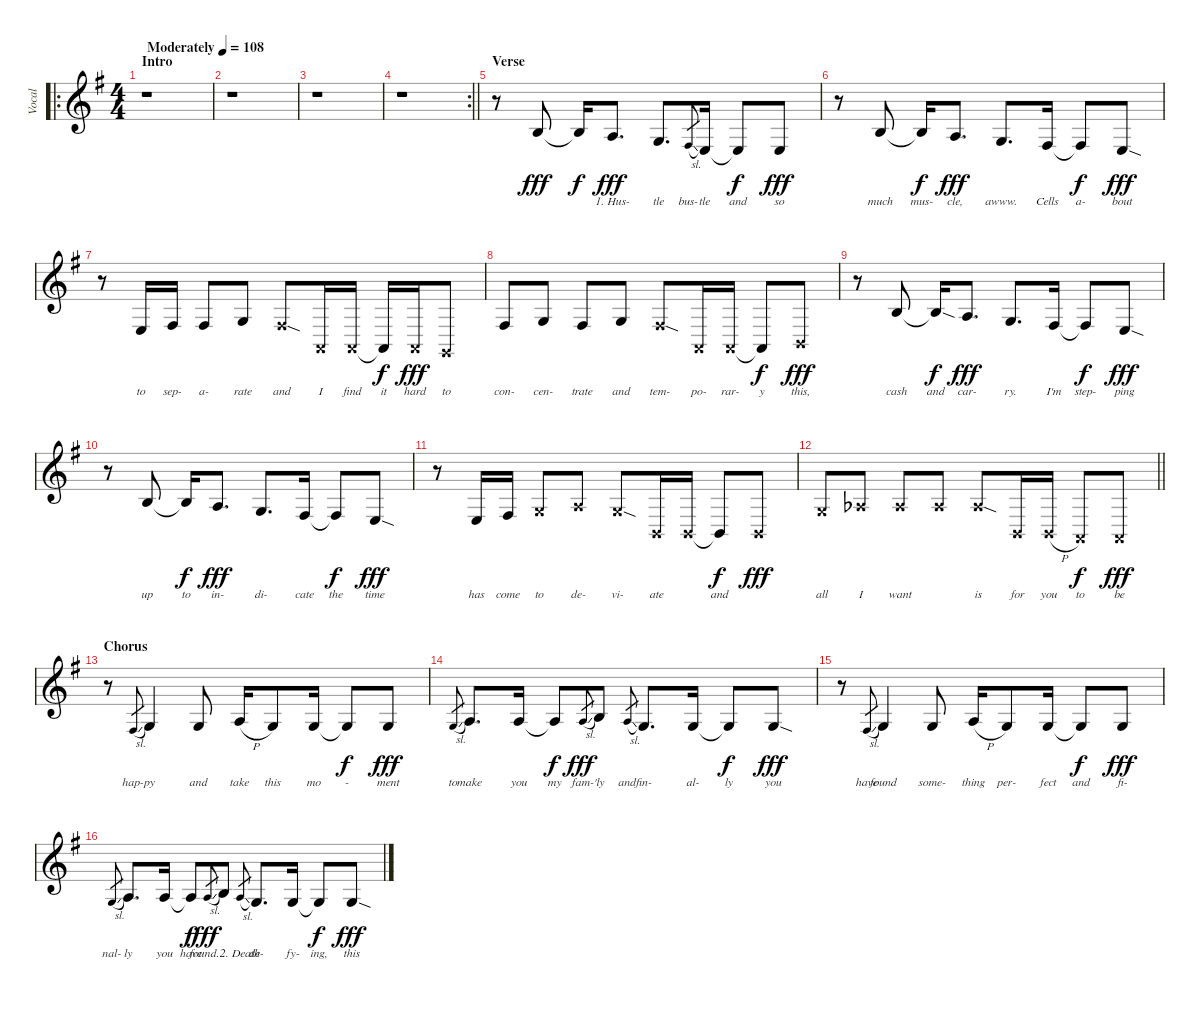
\track ("Vocal" "Vocal") {instrument lead6voice}
\staff {score}
\tuning (E4 B3 G3 D3 A2 E2) {hide}
\ro
\ts (4 4)
\section ("" "Intro")
\tempo (108 "Moderately")
\clef g2
\ks eminor
r.1{dy fff instrument lead6voice} |
r.1 |
r.1 |
\rc 2
\barLineRight lightlight
r.1 |
\section ("" "Verse")
r.8 4.3.8{lyrics (0 "") lyrics (1 "") lyrics (2 "") lyrics (3 "") lyrics (4 "")} 4.3{t}.16{lyrics (0 "") lyrics (1 "") lyrics (2 "") lyrics (3 "") lyrics (4 "") dy f} 2.3.8{d lyrics (0 "1. Hus-") lyrics (1 "") lyrics (2 "") lyrics (3 "") lyrics (4 "") dy fff} 5.4.8{d lyrics (0 "tle") lyrics (1 "") lyrics (2 "") lyrics (3 "") lyrics (4 "")} 4.4{sl}.8{lyrics (0 "bus-") lyrics (1 "") lyrics (2 "") lyrics (3 "") lyrics (4 "") gr} 2.4.16{lyrics (0 "tle") lyrics (1 "") lyrics (2 "") lyrics (3 "") lyrics (4 "")} 2.4{t}.8{lyrics (0 "and") lyrics (1 "") lyrics (2 "") lyrics (3 "") lyrics (4 "") dy f} 2.4.8{lyrics (0 "so") lyrics (1 "") lyrics (2 "") lyrics (3 "") lyrics (4 "") dy fff} |
r.8 4.3.8{lyrics (0 "much") lyrics (1 "") lyrics (2 "") lyrics (3 "") lyrics (4 "")} 4.3{t}.16{lyrics (0 "mus-") lyrics (1 "") lyrics (2 "") lyrics (3 "") lyrics (4 "") dy f} 2.3.8{d lyrics (0 "cle,") lyrics (1 "") lyrics (2 "") lyrics (3 "") lyrics (4 "") dy fff} 5.4.8{d lyrics (0 "awww.") lyrics (1 "") lyrics (2 "") lyrics (3 "") lyrics (4 "")} 4.4.16{lyrics (0 "Cells") lyrics (1 "") lyrics (2 "") lyrics (3 "") lyrics (4 "")} 4.4{t}.8{lyrics (0 "a-") lyrics (1 "") lyrics (2 "") lyrics (3 "") lyrics (4 "") dy f} 2.4{sod}.8{lyrics (0 "bout") lyrics (1 "") lyrics (2 "") lyrics (3 "") lyrics (4 "") dy fff} |
r.8 2.4.16{lyrics (0 "to") lyrics (1 "") lyrics (2 "") lyrics (3 "") lyrics (4 "")} 4.4.16{lyrics (0 "sep-") lyrics (1 "") lyrics (2 "") lyrics (3 "") lyrics (4 "")} 4.4.8{lyrics (0 "a-") lyrics (1 "") lyrics (2 "") lyrics (3 "") lyrics (4 "")} 5.4.8{lyrics (0 "rate") lyrics (1 "") lyrics (2 "") lyrics (3 "") lyrics (4 "")} 4.4{sod x}.8{lyrics (0 "and") lyrics (1 "") lyrics (2 "") lyrics (3 "") lyrics (4 "")} 0.5{x}.16{lyrics (0 "I") lyrics (1 "") lyrics (2 "") lyrics (3 "") lyrics (4 "")} 0.5{x}.16{lyrics (0 "find") lyrics (1 "") lyrics (2 "") lyrics (3 "") lyrics (4 "")} 0.5{t}.16{lyrics (0 "it") lyrics (1 "") lyrics (2 "") lyrics (3 "") lyrics (4 "") dy f} 0.5{x}.16{lyrics (0 "hard") lyrics (1 "") lyrics (2 "") lyrics (3 "") lyrics (4 "") dy fff} 3.6{x}.8{lyrics (0 "to") lyrics (1 "") lyrics (2 "") lyrics (3 "") lyrics (4 "")} |
4.4.8{lyrics (0 "con-") lyrics (1 "") lyrics (2 "") lyrics (3 "") lyrics (4 "")} 5.4.8{lyrics (0 "cen-") lyrics (1 "") lyrics (2 "") lyrics (3 "") lyrics (4 "")} 4.4.8{lyrics (0 "trate") lyrics (1 "") lyrics (2 "") lyrics (3 "") lyrics (4 "")} 5.4.8{lyrics (0 "and") lyrics (1 "") lyrics (2 "") lyrics (3 "") lyrics (4 "")} 4.4{sod x}.8{lyrics (0 "tem-") lyrics (1 "") lyrics (2 "") lyrics (3 "") lyrics (4 "")} 0.5{x}.16{lyrics (0 "po-") lyrics (1 "") lyrics (2 "") lyrics (3 "") lyrics (4 "")} 0.5{x}.16{lyrics (0 "rar-") lyrics (1 "") lyrics (2 "") lyrics (3 "") lyrics (4 "")} 0.5{t}.8{lyrics (0 "y") lyrics (1 "") lyrics (2 "") lyrics (3 "") lyrics (4 "") dy f} 2.5{x}.8{lyrics (0 "this,") lyrics (1 "") lyrics (2 "") lyrics (3 "") lyrics (4 "") dy fff} |
r.8 4.3.8{lyrics (0 "cash") lyrics (1 "") lyrics (2 "") lyrics (3 "") lyrics (4 "")} 4.3{sod t}.16{lyrics (0 "and") lyrics (1 "") lyrics (2 "") lyrics (3 "") lyrics (4 "") dy f} 2.3.8{d lyrics (0 "car-") lyrics (1 "") lyrics (2 "") lyrics (3 "") lyrics (4 "") dy fff} 5.4.8{d lyrics (0 "ry.") lyrics (1 "") lyrics (2 "") lyrics (3 "") lyrics (4 "")} 4.4.16{lyrics (0 "I'm") lyrics (1 "") lyrics (2 "") lyrics (3 "") lyrics (4 "")} 4.4{t}.8{lyrics (0 "step-") lyrics (1 "") lyrics (2 "") lyrics (3 "") lyrics (4 "") dy f} 2.4{sod}.8{lyrics (0 "ping") lyrics (1 "") lyrics (2 "") lyrics (3 "") lyrics (4 "") dy fff} |
r.8 4.3.8{lyrics (0 "up") lyrics (1 "") lyrics (2 "") lyrics (3 "") lyrics (4 "")} 4.3{t}.16{lyrics (0 "to") lyrics (1 "") lyrics (2 "") lyrics (3 "") lyrics (4 "") dy f} 2.3.8{d lyrics (0 "in-") lyrics (1 "") lyrics (2 "") lyrics (3 "") lyrics (4 "") dy fff} 5.4.8{d lyrics (0 "di-") lyrics (1 "") lyrics (2 "") lyrics (3 "") lyrics (4 "")} 4.4.16{lyrics (0 "cate") lyrics (1 "") lyrics (2 "") lyrics (3 "") lyrics (4 "")} 4.4{t}.8{lyrics (0 "the") lyrics (1 "") lyrics (2 "") lyrics (3 "") lyrics (4 "") dy f} 2.4{sod}.8{lyrics (0 "time") lyrics (1 "") lyrics (2 "") lyrics (3 "") lyrics (4 "") dy fff} |
r.8 2.4.16{lyrics (0 "has") lyrics (1 "") lyrics (2 "") lyrics (3 "") lyrics (4 "")} 4.4.16{lyrics (0 "come") lyrics (1 "") lyrics (2 "") lyrics (3 "") lyrics (4 "")} 5.4{x}.8{lyrics (0 "to") lyrics (1 "") lyrics (2 "") lyrics (3 "") lyrics (4 "")} 7.4{x}.8{lyrics (0 "de-") lyrics (1 "") lyrics (2 "") lyrics (3 "") lyrics (4 "")} 5.4{sod x}.8{lyrics (0 "vi-") lyrics (1 "") lyrics (2 "") lyrics (3 "") lyrics (4 "")} 2.5{x}.16{lyrics (0 "ate") lyrics (1 "") lyrics (2 "") lyrics (3 "") lyrics (4 "")} 2.5{x}.16{lyrics (0 " ") lyrics (1 "") lyrics (2 "") lyrics (3 "") lyrics (4 "")} 2.5{t}.8{lyrics (0 "and") lyrics (1 "") lyrics (2 "") lyrics (3 "") lyrics (4 "") dy f} 7.6{x}.8{lyrics (0 "") lyrics (1 "") lyrics (2 "") lyrics (3 "") lyrics (4 "") dy fff} |
\barLineRight lightlight
5.4{x}.8{lyrics (0 "all") lyrics (1 "") lyrics (2 "") lyrics (3 "") lyrics (4 "")} 6.4{x acc b}.8{lyrics (0 "I") lyrics (1 "") lyrics (2 "") lyrics (3 "") lyrics (4 "")} 6.4{x acc b}.8{lyrics (0 "want") lyrics (1 "") lyrics (2 "") lyrics (3 "") lyrics (4 "")} 6.4{x acc b}.8{lyrics (0 " ") lyrics (1 "") lyrics (2 "") lyrics (3 "") lyrics (4 "")} 6.4{sod x acc b}.8{lyrics (0 "is") lyrics (1 "") lyrics (2 "") lyrics (3 "") lyrics (4 "")} 2.5{x}.16{lyrics (0 "for") lyrics (1 "") lyrics (2 "") lyrics (3 "") lyrics (4 "")} 2.5{h x}.16{lyrics (0 "you") lyrics (1 "") lyrics (2 "") lyrics (3 "") lyrics (4 "")} 0.5{x}.8{lyrics (0 "to") lyrics (1 "") lyrics (2 "") lyrics (3 "") lyrics (4 "") dy f} 0.5{x}.8{lyrics (0 "be") lyrics (1 "") lyrics (2 "") lyrics (3 "") lyrics (4 "") dy fff} |
\section ("" "Chorus")
r.8 4.4{sl}.8{lyrics (0 "hap-") lyrics (1 "") lyrics (2 "") lyrics (3 "") lyrics (4 "") gr} 5.4.4{lyrics (0 "py") lyrics (1 "") lyrics (2 "") lyrics (3 "") lyrics (4 "")} 5.4.8{lyrics (0 "and") lyrics (1 "") lyrics (2 "") lyrics (3 "") lyrics (4 "")} 7.4{h}.16{lyrics (0 "take") lyrics (1 "") lyrics (2 "") lyrics (3 "") lyrics (4 "")} 5.4.8{lyrics (0 "this") lyrics (1 "") lyrics (2 "") lyrics (3 "") lyrics (4 "")} 5.4.16{lyrics (0 "mo") lyrics (1 "") lyrics (2 "") lyrics (3 "") lyrics (4 "")} 5.4{t}.8{lyrics (0 "-") lyrics (1 "") lyrics (2 "") lyrics (3 "") lyrics (4 "") dy f} 5.4.8{lyrics (0 "ment") lyrics (1 "") lyrics (2 "") lyrics (3 "") lyrics (4 "") dy fff} |
5.4{sl}.8{lyrics (0 "to") lyrics (1 "") lyrics (2 "") lyrics (3 "") lyrics (4 "") gr} 7.4.8{d lyrics (0 "make") lyrics (1 "") lyrics (2 "") lyrics (3 "") lyrics (4 "")} 7.4.16{lyrics (0 "you") lyrics (1 "") lyrics (2 "") lyrics (3 "") lyrics (4 "")} 7.4{t}.8{lyrics (0 "my") lyrics (1 "") lyrics (2 "") lyrics (3 "") lyrics (4 "") dy f} 7.4{sl}.8{lyrics (0 "fam-") lyrics (1 "") lyrics (2 "") lyrics (3 "") lyrics (4 "") gr dy fff} 9.4.8{lyrics (0 "'ly") lyrics (1 "") lyrics (2 "") lyrics (3 "") lyrics (4 "")} 7.4{sl}.8{lyrics (0 "and") lyrics (1 "") lyrics (2 "") lyrics (3 "") lyrics (4 "") gr} 5.4.8{d lyrics (0 "fin-") lyrics (1 "") lyrics (2 "") lyrics (3 "") lyrics (4 "")} 5.4.16{lyrics (0 "al-") lyrics (1 "") lyrics (2 "") lyrics (3 "") lyrics (4 "")} 5.4{t}.8{lyrics (0 "ly") lyrics (1 "") lyrics (2 "") lyrics (3 "") lyrics (4 "") dy f} 5.4{sod}.8{lyrics (0 "you") lyrics (1 "") lyrics (2 "") lyrics (3 "") lyrics (4 "") dy fff} |
r.8 4.4{sl}.8{lyrics (0 "have") lyrics (1 "") lyrics (2 "") lyrics (3 "") lyrics (4 "") gr} 5.4.4{lyrics (0 "found") lyrics (1 "") lyrics (2 "") lyrics (3 "") lyrics (4 "")} 5.4.8{lyrics (0 "some-") lyrics (1 "") lyrics (2 "") lyrics (3 "") lyrics (4 "")} 7.4{h}.16{lyrics (0 "thing") lyrics (1 "") lyrics (2 "") lyrics (3 "") lyrics (4 "")} 5.4.8{lyrics (0 "per-") lyrics (1 "") lyrics (2 "") lyrics (3 "") lyrics (4 "")} 5.4.16{lyrics (0 "fect") lyrics (1 "") lyrics (2 "") lyrics (3 "") lyrics (4 "")} 5.4{t}.8{lyrics (0 "and") lyrics (1 "") lyrics (2 "") lyrics (3 "") lyrics (4 "") dy f} 5.4.8{lyrics (0 "fi-") lyrics (1 "") lyrics (2 "") lyrics (3 "") lyrics (4 "") dy fff} |
5.4{sl}.8{lyrics (0 "nal-") lyrics (1 "") lyrics (2 "") lyrics (3 "") lyrics (4 "") gr} 7.4.8{d lyrics (0 "ly") lyrics (1 "") lyrics (2 "") lyrics (3 "") lyrics (4 "")} 7.4.16{lyrics (0 "you") lyrics (1 "") lyrics (2 "") lyrics (3 "") lyrics (4 "")} 7.4{t}.8{lyrics (0 "have") lyrics (1 "") lyrics (2 "") lyrics (3 "") lyrics (4 "") dy f} 7.4{sl}.8{lyrics (0 "found...") lyrics (1 "") lyrics (2 "") lyrics (3 "") lyrics (4 "") gr dy fff} 9.4.8{lyrics (0 "") lyrics (1 "") lyrics (2 "") lyrics (3 "") lyrics (4 "")} 7.4{sl}.8{lyrics (0 "2. Death") lyrics (1 "") lyrics (2 "") lyrics (3 "") lyrics (4 "") gr} 5.4.8{d lyrics (0 "de-") lyrics (1 "") lyrics (2 "") lyrics (3 "") lyrics (4 "")} 5.4.16{lyrics (0 "fy-") lyrics (1 "") lyrics (2 "") lyrics (3 "") lyrics (4 "")} 5.4{t}.8{lyrics (0 "ing,") lyrics (1 "") lyrics (2 "") lyrics (3 "") lyrics (4 "") dy f} 5.4{sod}.8{lyrics (0 "this") lyrics (1 "") lyrics (2 "") lyrics (3 "") lyrics (4 "") dy fff}
